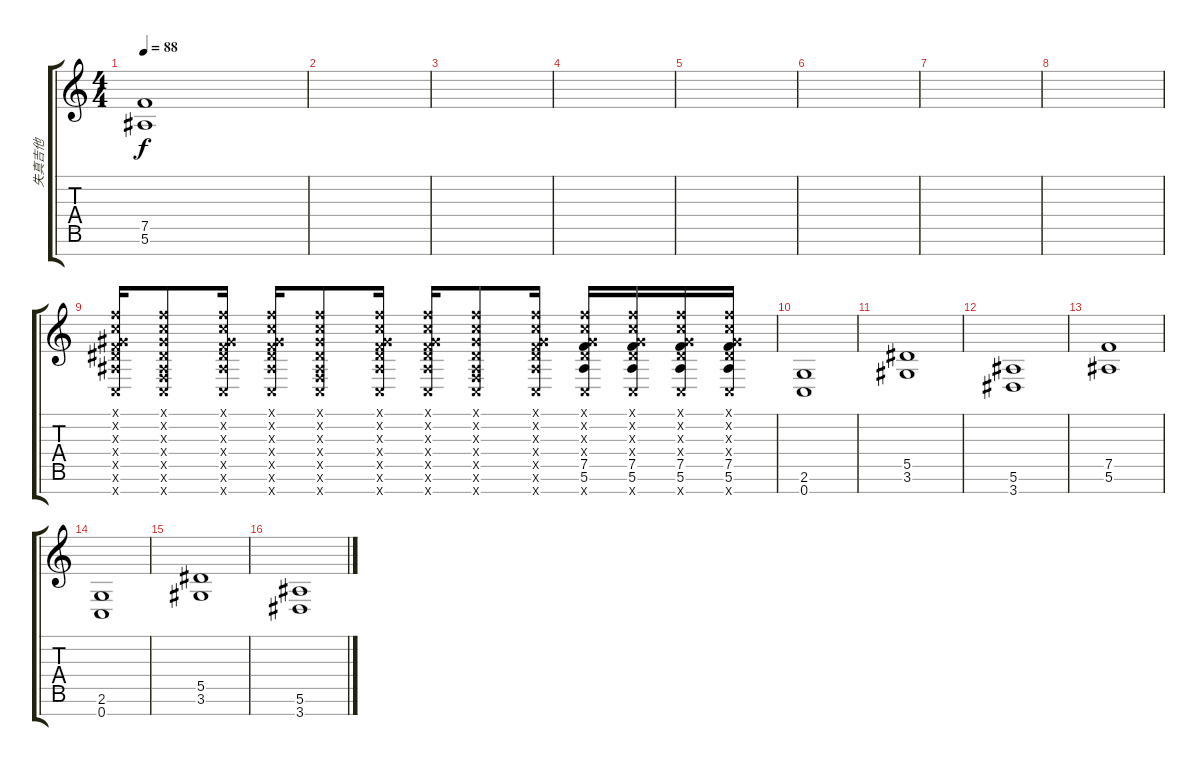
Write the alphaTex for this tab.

\track ("失真吉他" "失真吉他") {instrument distortionguitar}
\staff {score tabs}
\tuning (F4 C4 Ab3 Eb3 Bb2 F2 C2) {hide}
\ts (4 4)
\tempo 88
\clef g2
\ks c
(7.5 5.6).1{dy f} |
|
|
|
|
|
|
|
(0.1{x} 0.2{x} 0.3{x} 0.4{x} 7.5{x} 5.6{x} 0.7{x}).16 (0.1{x} 0.2{x} 0.3{x} 0.4{x} 0.5{x} 0.6{x} 0.7{x}).8 (0.1{x} 0.2{x} 0.3{x} 0.4{x} 7.5{x} 5.6{x} 0.7{x}).16 (0.1{x} 0.2{x} 0.3{x} 0.4{x} 7.5{x} 5.6{x} 0.7{x}).16 (0.1{x} 0.2{x} 0.3{x} 0.4{x} 0.5{x} 0.6{x} 0.7{x}).8 (0.1{x} 0.2{x} 0.3{x} 0.4{x} 7.5{x} 5.6{x} 0.7{x}).16 (0.1{x} 0.2{x} 0.3{x} 0.4{x} 7.5{x} 5.6{x} 0.7{x}).16 (0.1{x} 0.2{x} 0.3{x} 0.4{x} 0.5{x} 0.6{x} 0.7{x}).8 (0.1{x} 0.2{x} 0.3{x} 0.4{x} 7.5{x} 5.6{x} 0.7{x}).16 (0.1{x} 0.2{x} 0.3{x} 0.4{x} 7.5 5.6 0.7{x}).16 (0.1{x} 0.2{x} 0.3{x} 0.4{x} 7.5 5.6 0.7{x}).16 (0.1{x} 0.2{x} 0.3{x} 0.4{x} 7.5 5.6 0.7{x}).16 (0.1{x} 0.2{x} 0.3{x} 0.4{x} 7.5 5.6 0.7{x}).16 |
(2.6 0.7).1 |
(5.5 3.6).1 |
(5.6 3.7).1 |
(7.5 5.6).1 |
(2.6 0.7).1 |
(5.5 3.6).1 |
(5.6 3.7).1
